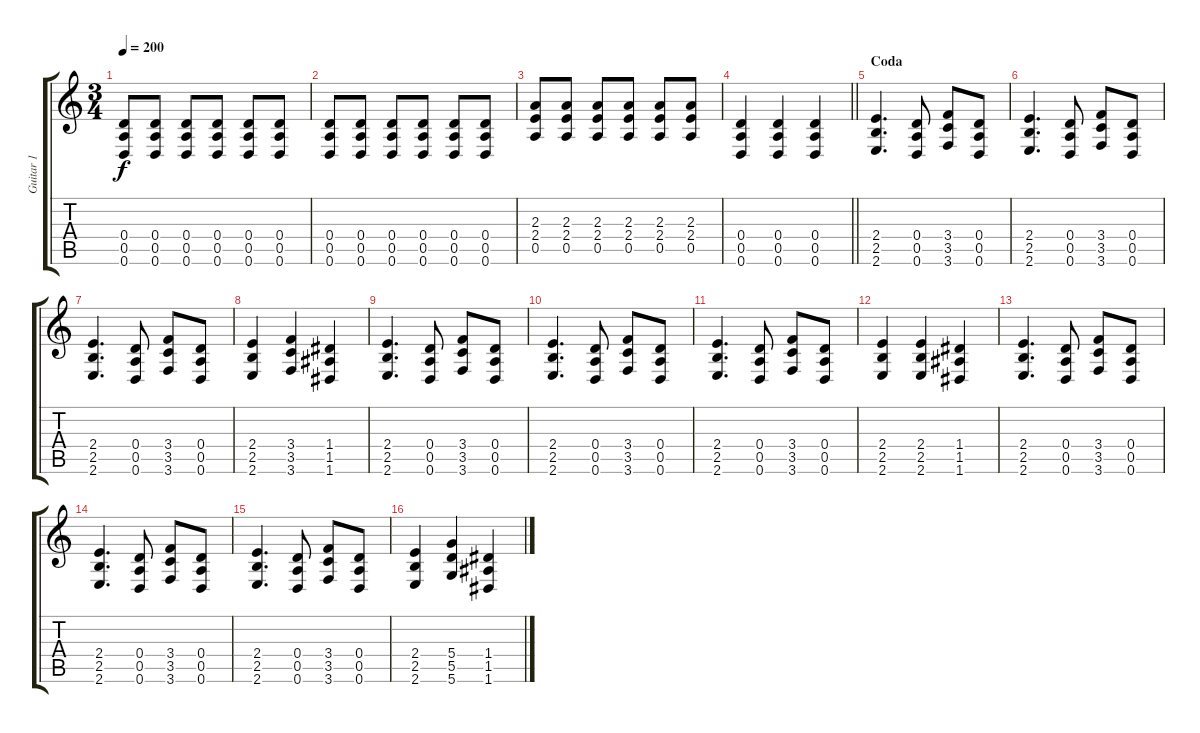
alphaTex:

\track ("Guitar 1" "Guitar 1") {instrument overdrivenguitar}
\staff {score tabs}
\tuning (E4 B3 G3 D3 A2 D2) {hide}
\ts (3 4)
\tempo 200
\clef g2
\ks c
(0.4 0.5 0.6).8{dy f} (0.4 0.5 0.6).8 (0.4 0.5 0.6).8 (0.4 0.5 0.6).8 (0.4 0.5 0.6).8 (0.4 0.5 0.6).8 |
(0.4 0.5 0.6).8 (0.4 0.5 0.6).8 (0.4 0.5 0.6).8 (0.4 0.5 0.6).8 (0.4 0.5 0.6).8 (0.4 0.5 0.6).8 |
(2.3 2.4 0.5).8 (2.3 2.4 0.5).8 (2.3 2.4 0.5).8 (2.3 2.4 0.5).8 (2.3 2.4 0.5).8 (2.3 2.4 0.5).8 |
\barLineRight lightlight
(0.4 0.5 0.6).4 (0.4 0.5 0.6).4 (0.4 0.5 0.6).4 |
\section ("" "Coda")
(2.4 2.5 2.6).4{d} (0.4 0.5 0.6).8 (3.4 3.5 3.6).8 (0.4 0.5 0.6).8 |
(2.4 2.5 2.6).4{d} (0.4 0.5 0.6).8 (3.4 3.5 3.6).8 (0.4 0.5 0.6).8 |
(2.4 2.5 2.6).4{d} (0.4 0.5 0.6).8 (3.4 3.5 3.6).8 (0.4 0.5 0.6).8 |
(2.4 2.5 2.6).4 (3.4 3.5 3.6).4 (1.4 1.5 1.6).4 |
(2.4 2.5 2.6).4{d} (0.4 0.5 0.6).8 (3.4 3.5 3.6).8 (0.4 0.5 0.6).8 |
(2.4 2.5 2.6).4{d} (0.4 0.5 0.6).8 (3.4 3.5 3.6).8 (0.4 0.5 0.6).8 |
(2.4 2.5 2.6).4{d} (0.4 0.5 0.6).8 (3.4 3.5 3.6).8 (0.4 0.5 0.6).8 |
(2.4 2.5 2.6).4 (2.4 2.5 2.6).4 (1.4 1.5 1.6).4 |
(2.4 2.5 2.6).4{d} (0.4 0.5 0.6).8 (3.4 3.5 3.6).8 (0.4 0.5 0.6).8 |
(2.4 2.5 2.6).4{d} (0.4 0.5 0.6).8 (3.4 3.5 3.6).8 (0.4 0.5 0.6).8 |
(2.4 2.5 2.6).4{d} (0.4 0.5 0.6).8 (3.4 3.5 3.6).8 (0.4 0.5 0.6).8 |
(2.4 2.5 2.6).4 (5.4 5.5 5.6).4 (1.4 1.5 1.6).4
